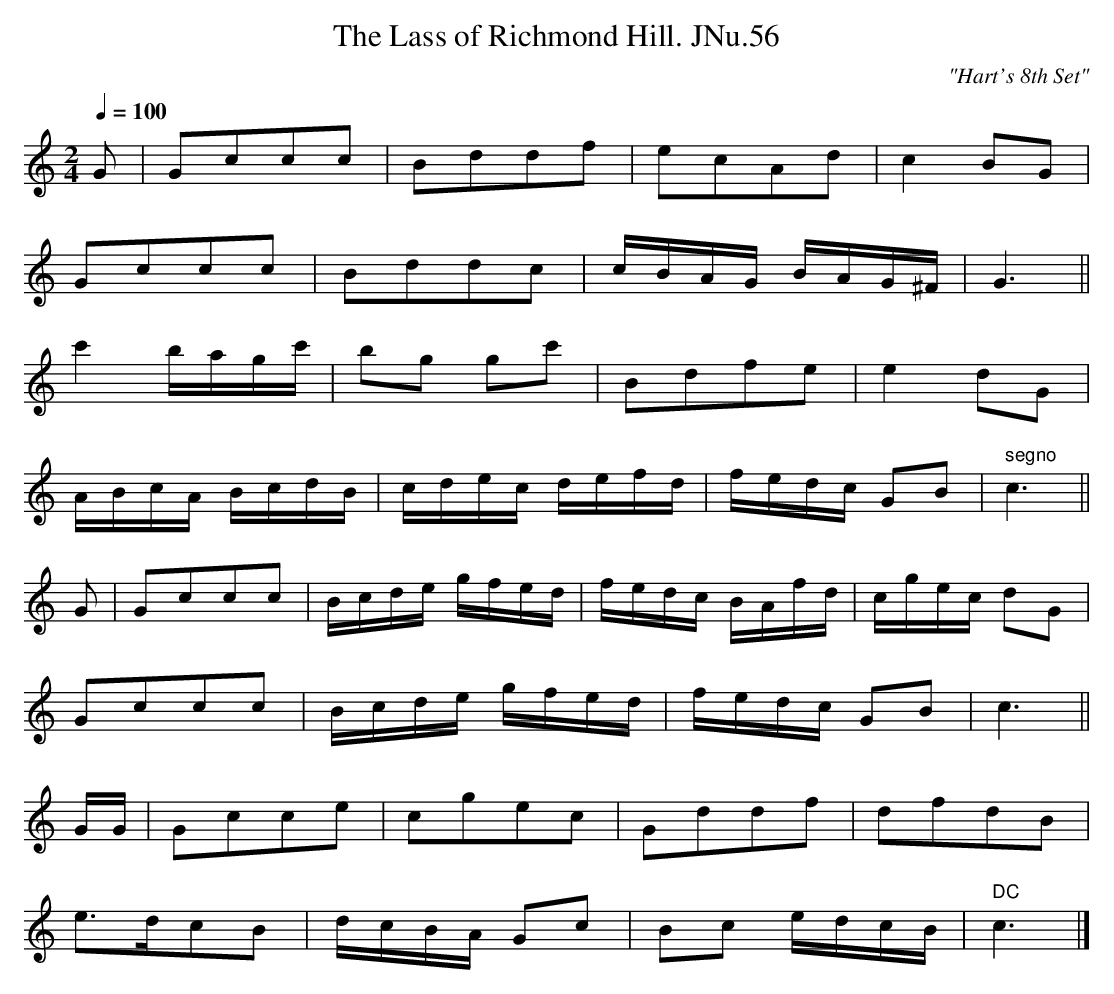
X:1
T:Lass of Richmond Hill. JNu.56, The
M:2/4
L:1/8
Q:1/4=100
C:"Hart's 8th Set"
K:C
G|Gccc|Bddf|ecAd|c2BG|
Gccc|Bddc|c/B/A/G/ B/A/G/^F/|G3||
c'2 b/a/g/c'/|bg gc'|Bdfe|e2dG|
A/B/c/A/ B/c/d/B/|c/d/e/c/ d/e/f/d/|f/e/d/c/ GB|" segno"c3||
G|Gccc |B/c/d/e/ g/f/e/d/|f/e/d/c/ B/A/f/d/|c/g/e/c/ dG|
Gccc|B/c/d/e/ g/f/e/d/|f/e/d/c/ GB|c3||
G/G/|Gcce|cgec|Gddf|dfdB|
e>dcB|d/c/B/A/ Gc|Bc e/d/c/B/|" DC"c3|]
